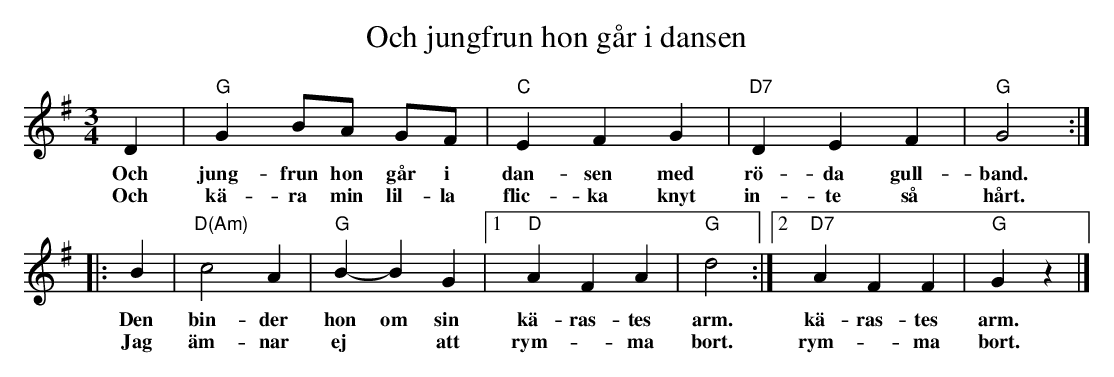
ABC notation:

X:1
T: Och jungfrun hon g\aar i dansen
M: 3/4
L: 1/8
K: G
D2 | "G"G2 BA GF | "C"E2 F2 G2 | "D7"D2 E2 F2 | "G"G4 :|
w: Och jung-frun hon g\aar i dan-sen med r\"o-da gull-band.
w: Och k\"a-ra min lil-la flic-ka knyt in-te s\aa h\aart.
|: B2 | "D(Am)"c4 A2 | "G"B2-B2 G2 |1 "D"A2 F2 A2 | "G"d4 :|2 "D7"A2 F2 F2 | "G"G2 z2 |]
w: Den bin-der hon om sin k\"a-ras-tes arm. | k\"a-ras-tes arm.
w: Jag \"am-nar ej* att rym-*ma bort.       | rym-*ma bort.
